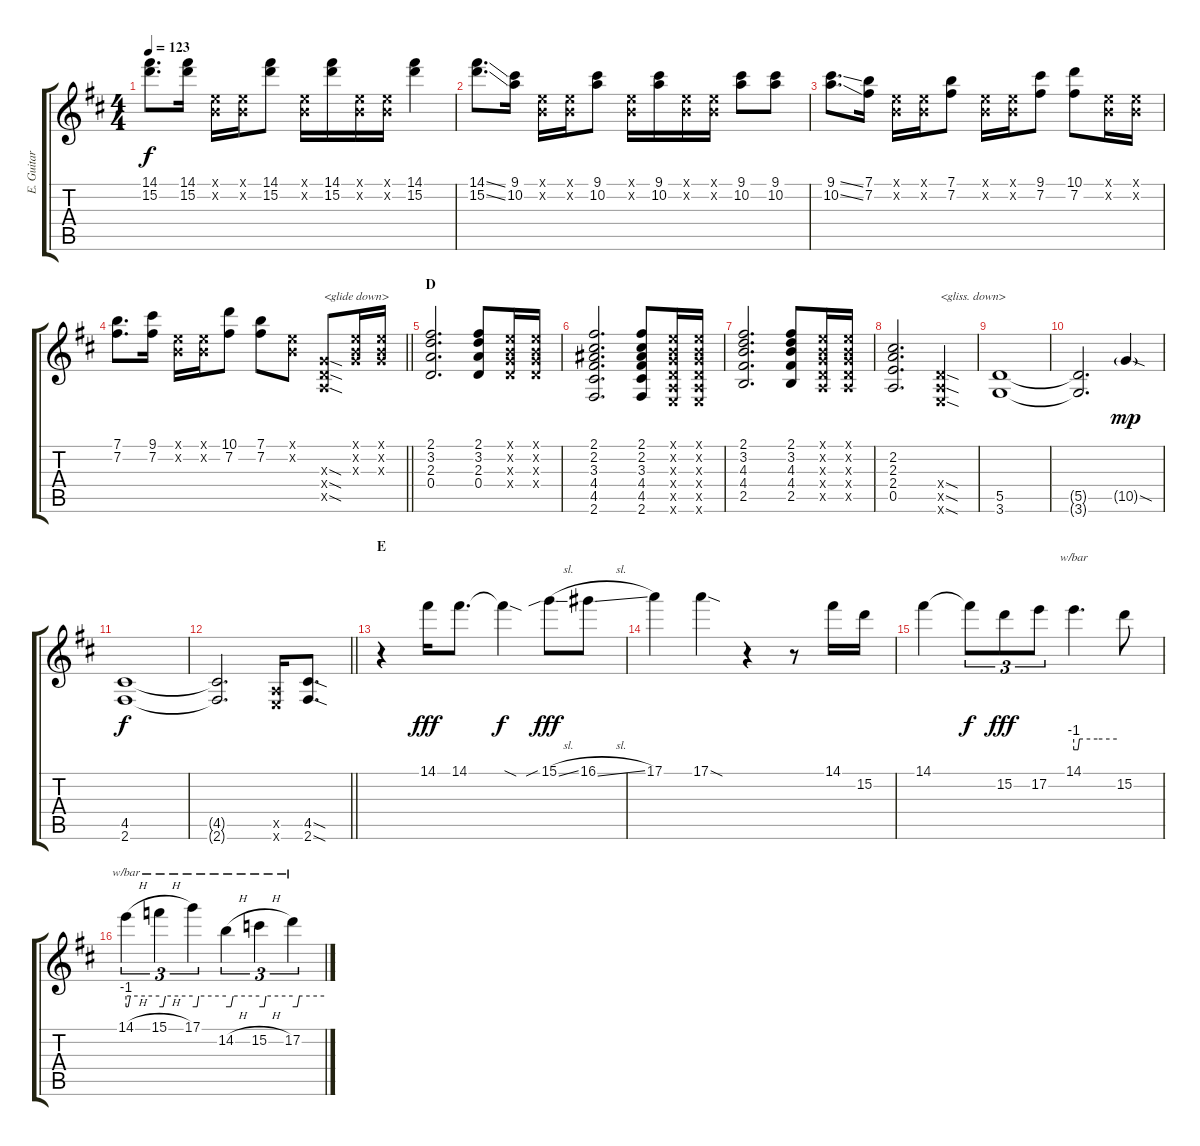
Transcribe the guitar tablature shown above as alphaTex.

\track ("E. Guitar I" "E. Guitar ") {instrument overdrivenguitar}
\staff {score tabs}
\tuning (E4 B3 G3 D3 A2 E2) {hide}
\ts (4 4)
\tempo 123
\clef g2
\ks d
(14.1 15.2).8{d dy f} (14.1 15.2).16 (0.1{x} 0.2{x}).16 (0.1{x} 0.2{x}).16 (14.1 15.2).8 (0.1{x} 0.2{x}).16 (14.1 15.2).16 (0.1{x} 0.2{x}).16 (0.1{x} 0.2{x}).16 (14.1 15.2).4 |
(14.1{ss} 15.2{ss}).8{d} (9.1 10.2).16 (0.1{x} 0.2{x}).16 (0.1{x} 0.2{x}).16 (9.1 10.2).8 (0.1{x} 0.2{x}).16 (9.1 10.2).16 (0.1{x} 0.2{x}).16 (0.1{x} 0.2{x}).16 (9.1 10.2).8 (9.1 10.2).8 |
(9.1{ss} 10.2{ss}).8{d} (7.1 7.2).16 (0.1{x} 0.2{x}).16 (0.1{x} 0.2{x}).16 (7.1 7.2).8 (0.1{x} 0.2{x}).16 (0.1{x} 0.2{x}).16 (9.1 7.2).8 (10.1 7.2).8 (0.1{x} 0.2{x}).16 (0.1{x} 0.2{x}).16 |
\barLineRight lightlight
(7.1 7.2).8{d} (9.1 7.2).16 (0.1{x} 0.2{x}).16 (0.1{x} 0.2{x}).16 (10.1 7.2).8 (7.1 7.2).8 (0.1{x} 0.2{x}).8 (0.3{sod x} 0.4{sod x} 0.5{sod x}).8{txt "<glide down>"} (0.1{x} 0.2{x} 0.3{x}).16 (0.1{x} 0.2{x} 0.3{x}).16 |
\section ("" "D")
(2.1 3.2 2.3 0.4).2{d} (2.1 3.2 2.3 0.4).8 (0.1{x} 0.2{x} 0.3{x} 0.4{x}).16 (0.1{x} 0.2{x} 0.3{x} 0.4{x}).16 |
(2.1 2.2 3.3 4.4 4.5 2.6).2{d} (2.1 2.2 3.3 4.4 4.5 2.6).8 (0.1{x} 0.2{x} 0.3{x} 0.4{x} 0.5{x} 0.6{x}).16 (0.1{x} 0.2{x} 0.3{x} 0.4{x} 0.5{x} 0.6{x}).16 |
(2.1 3.2 4.3 4.4 2.5).2{d} (2.1 3.2 4.3 4.4 2.5).8 (0.1{x} 0.2{x} 0.3{x} 0.4{x} 0.5{x}).16 (0.1{x} 0.2{x} 0.3{x} 0.4{x} 0.5{x}).16 |
(2.2 2.3 2.4 0.5).2{d} (0.4{sod x} 0.5{sod x} 0.6{sod x}).4{txt "<gliss. down>"} |
(5.5 3.6).1 |
(5.5{t} 3.6{t}).2{d} 10.5{sod g}.4{dy mp} |
(4.5 2.6).1{dy f} |
\barLineRight lightlight
(4.5{t} 2.6{t}).2{d} (0.5{x} 0.6{x}).16 (4.5{sod} 2.6{sod}).8{d} |
\section ("" "E")
r.4 14.1.16{dy fff} 14.1.8{d} 14.1{sod t}.4{dy f} 15.1{sib sl}.8{dy fff} 16.1{sl}.8 |
17.1.4 17.1{sod}.4 r.4 r.8 14.1.16 15.2.16 |
14.1.4 14.1{t}.8{tu (3 2) dy f} 15.2.8{tu (3 2) dy fff} 17.2.8{tu (3 2)} 14.1.4{d tbe (custom default 0 -4 6 -4 8 0 33 0 60 0)} 15.2.8 |
14.1{h}.4{tu (3 2) tbe (custom default 0 -4 4 -4 8 0 60 0)} 15.1{h}.4{tu (3 2) tbe (custom default 0 -4 7 -4 11 0 60 0)} 17.1.4{tu (3 2) tbe (custom default 0 -4 8 -4 11 0 60 0)} 14.2{h}.4{tu (3 2) tbe (custom default 0 -4 9 -4 13 0 60 0)} 15.2{h}.4{tu (3 2) tbe (custom default 0 -4 9 -4 12 0 60 0)} 17.2.4{tu (3 2) tbe (custom default 0 -4 9 -4 13 0 60 0)}
